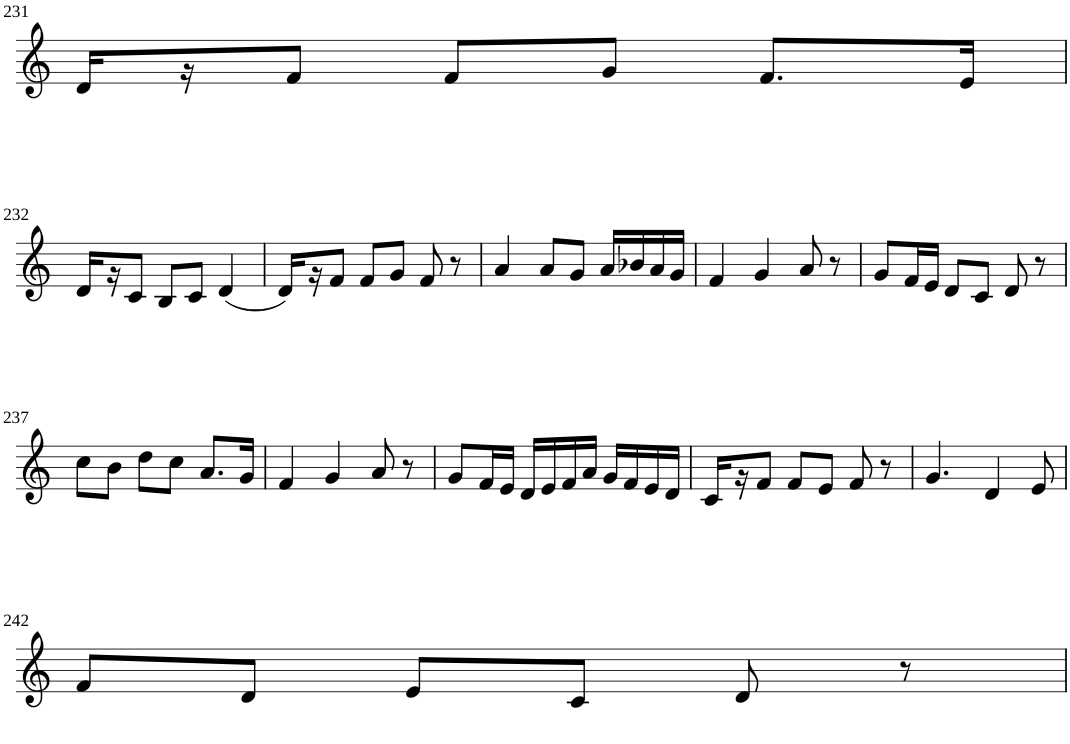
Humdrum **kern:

**kern
*part1
*staff1
*I"Violin
!!LO:PB:g=z
*clefG2
*k[]
*M3/4
=231
16d/LL
16r
8f/J
8f/L
8g/J
8.f/L
16e/Jk
!!LO:LB:g=z
=232
16d/LL
16r
8c/J
8B/L
8c/J
(4d/
=233
16d/LL)
16r
8f/J
8f/L
8g/J
8f/
8r
=234
4a/
8a/L
8g/J
16a/LL
16b-X/
16a/
16g/JJ
=235
4f/
4g/
8a/
8r
=236
8g/L
16f/L
16e/JJ
8d/L
8c/J
8d/
8r
!!LO:LB:g=z
=237
8cc\L
8b\J
8dd\L
8cc\J
8.a/L
16g/Jk
=238
4f/
4g/
8a/
8r
=239
8g/L
16f/L
16e/JJ
16d/LL
16e/
16f/
16a/JJ
16g/LL
16f/
16e/
16d/JJ
=240
16c/LL
16r
8f/J
8f/L
8e/J
8f/
8r
=241
4.g/
4d/
8e/
!!LO:LB:g=z
=242
8f/L
8d/J
8e/L
8c/J
8d/
8r
=
*-
